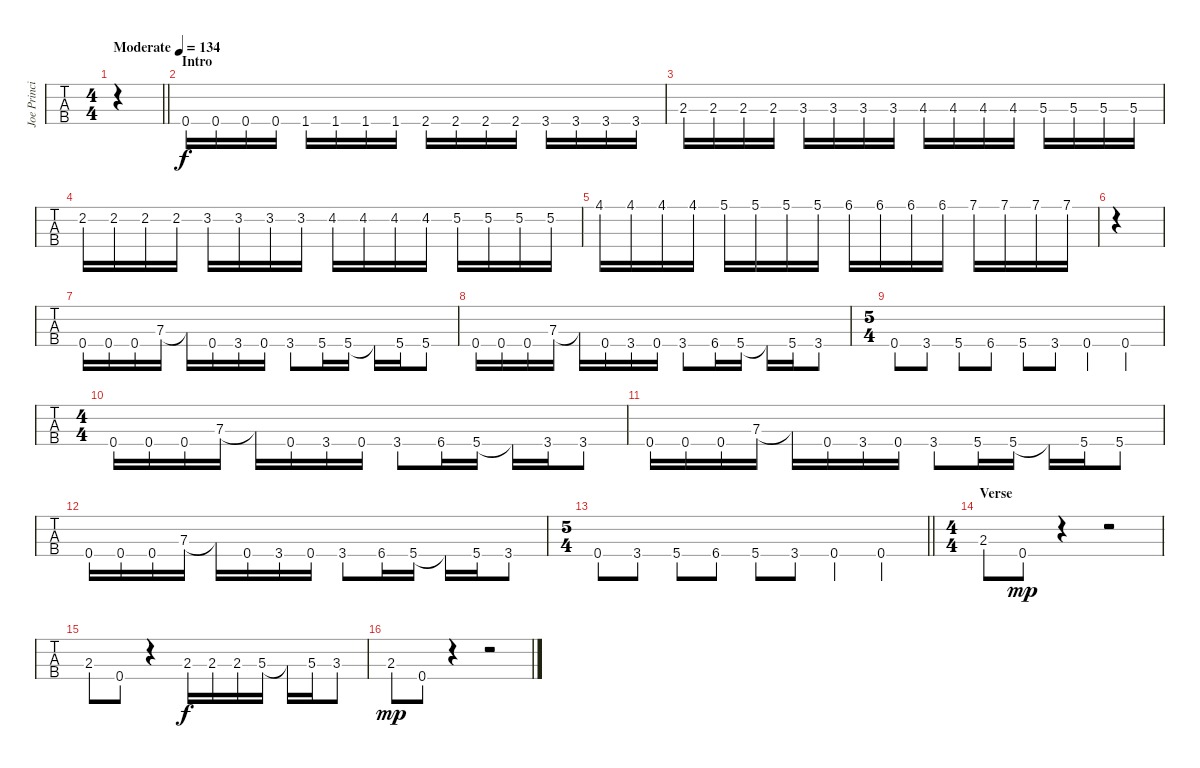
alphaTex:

\track ("Joe Principe - Bass" "Joe Princi") {instrument electricbassfinger}
\staff {tabs}
\tuning (Gb2 Db2 Ab1 Eb1) {hide}
\ts (4 4)
\tempo (134 "Moderate")
\clef f4
\barLineRight lightlight
\ks c
|
\section ("" "Intro")
0.4.16 0.4.16 0.4.16 0.4.16 1.4.16 1.4.16 1.4.16 1.4.16 2.4.16 2.4.16 2.4.16 2.4.16 3.4.16 3.4.16 3.4.16 3.4.16 |
2.3.16 2.3.16 2.3.16 2.3.16 3.3.16 3.3.16 3.3.16 3.3.16 4.3.16 4.3.16 4.3.16 4.3.16 5.3.16 5.3.16 5.3.16 5.3.16 |
2.2.16 2.2.16 2.2.16 2.2.16 3.2.16 3.2.16 3.2.16 3.2.16 4.2.16 4.2.16 4.2.16 4.2.16 5.2.16 5.2.16 5.2.16 5.2.16 |
4.1.16 4.1.16 4.1.16 4.1.16 5.1.16 5.1.16 5.1.16 5.1.16 6.1.16 6.1.16 6.1.16 6.1.16 7.1.16 7.1.16 7.1.16 7.1.16 |
|
0.4.16 0.4.16 0.4.16 7.3.16 7.3{t}.16 0.4.16 3.4.16 0.4.16 3.4.8 5.4.16 5.4.16 5.4{t}.16 5.4.16 5.4.8 |
0.4.16 0.4.16 0.4.16 7.3.16 7.3{t}.16 0.4.16 3.4.16 0.4.16 3.4.8 6.4.16 5.4.16 5.4{t}.16 5.4.16 3.4.8 |
\ts (5 4)
0.4.8 3.4.8 5.4.8 6.4.8 5.4.8 3.4.8 0.4.4 0.4{st}.4 |
\ts (4 4)
0.4.16 0.4.16 0.4.16 7.3.16 7.3{t}.16 0.4.16 3.4.16 0.4.16 3.4.8 6.4.16 5.4.16 5.4{t}.16 3.4.16 3.4.8 |
0.4.16 0.4.16 0.4.16 7.3.16 7.3{t}.16 0.4.16 3.4.16 0.4.16 3.4.8 5.4.16 5.4.16 5.4{t}.16 5.4.16 5.4.8 |
0.4.16 0.4.16 0.4.16 7.3.16 7.3{t}.16 0.4.16 3.4.16 0.4.16 3.4.8 6.4.16 5.4.16 5.4{t}.16 5.4.16 3.4.8 |
\ts (5 4)
\barLineRight lightlight
0.4.8 3.4.8 5.4.8 6.4.8 5.4.8 3.4.8 0.4.4 0.4{st}.4 |
\ts (4 4)
\section ("" "Verse")
2.3.8 0.4.8{dy mp} r.4 r.2 |
2.3.8 0.4.8 r.4 2.3.16{dy f} 2.3.16 2.3.16 5.3.16 5.3{t}.16 5.3.16 3.3.8 |
2.3.8{dy mp} 0.4.8 r.4 r.2
